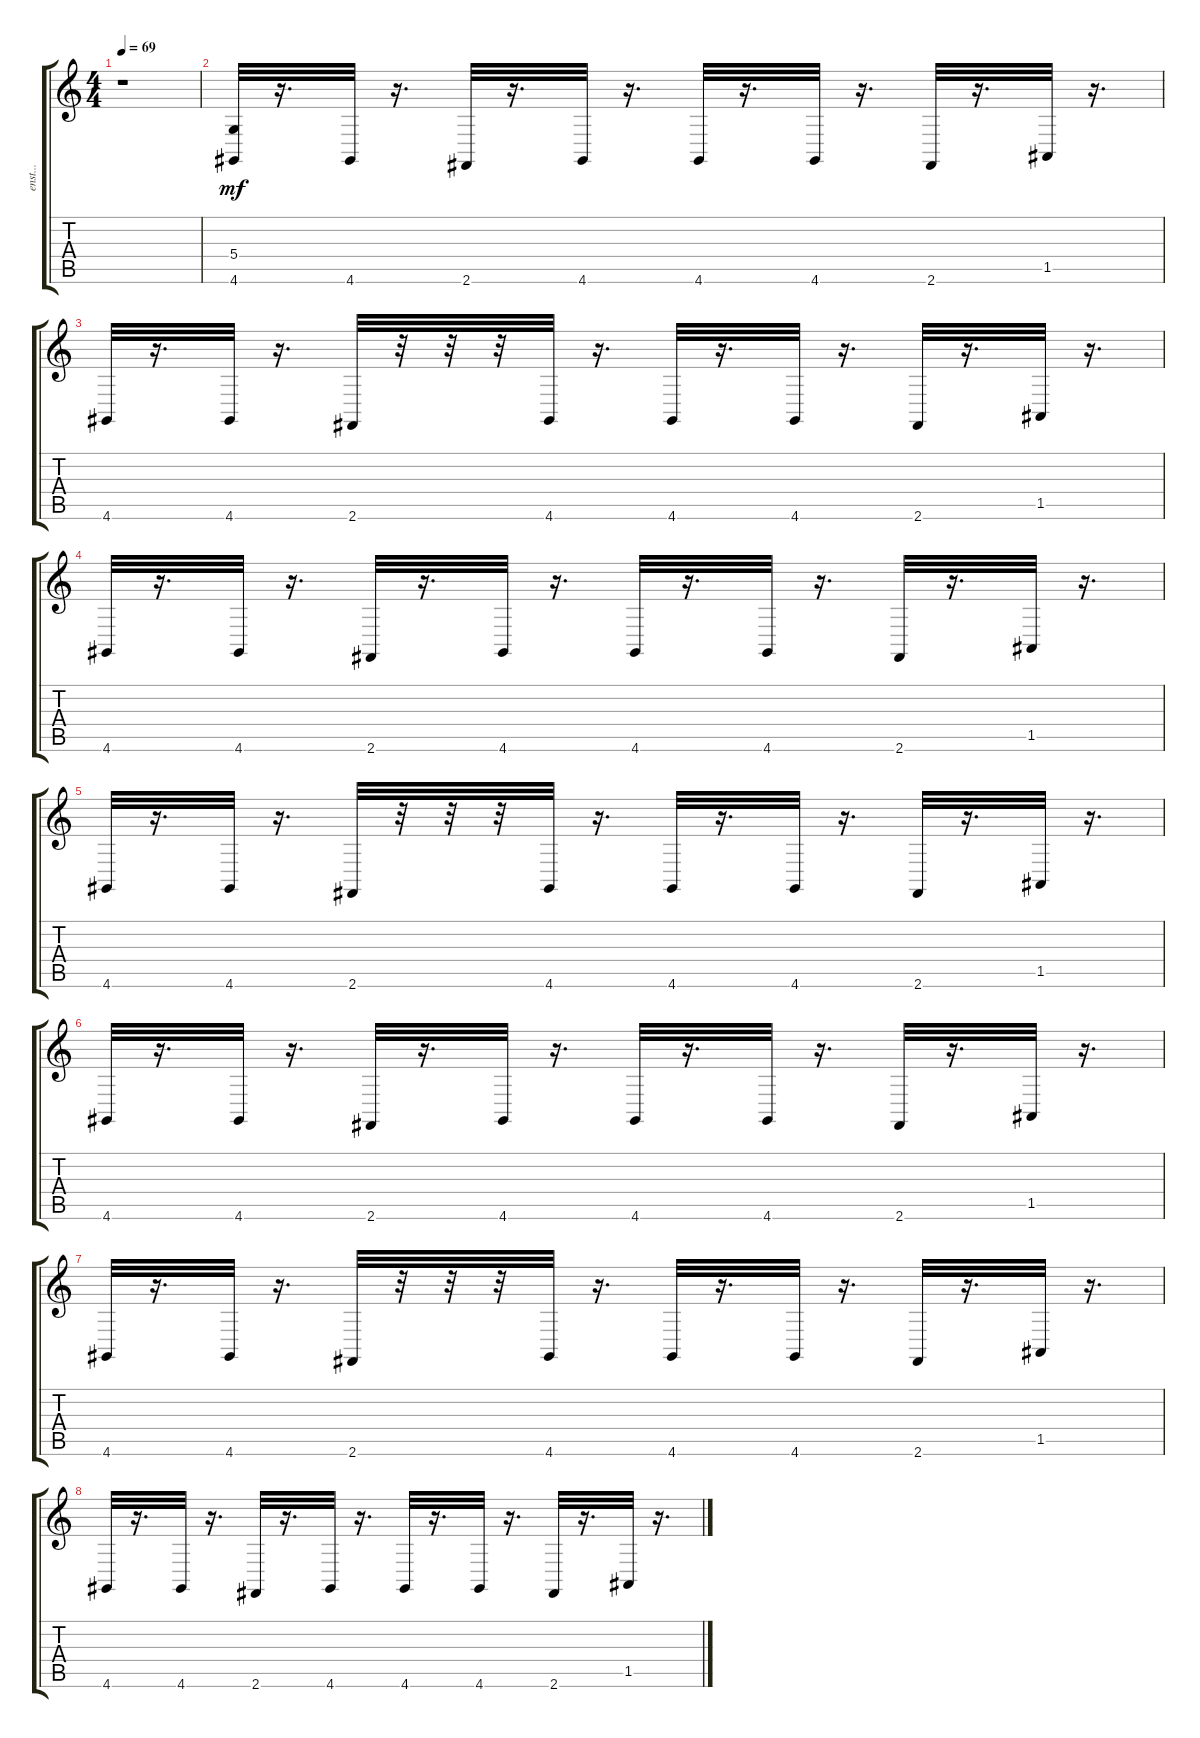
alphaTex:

\track ("enst..." "enst...") {instrument drawbarorgan}
\staff {score tabs}
\tuning (E4 B3 G3 D3 A2 E2) {hide}
\ts (4 4)
\tempo 69
\clef g2
\ks c
r.1{dy mf instrument drawbarorgan} |
(5.4 4.6).32 r.16{d} 4.6.32 r.16{d} 2.6.32 r.16{d} 4.6.32 r.16{d} 4.6.32 r.16{d} 4.6.32 r.16{d} 2.6.32 r.16{d} 1.5.32 r.16{d} |
4.6.32 r.16{d} 4.6.32 r.16{d} 2.6.32 r.32 r.32 r.32 4.6.32 r.16{d} 4.6.32 r.16{d} 4.6.32 r.16{d} 2.6.32 r.16{d} 1.5.32 r.16{d} |
4.6.32 r.16{d} 4.6.32 r.16{d} 2.6.32 r.16{d} 4.6.32 r.16{d} 4.6.32 r.16{d} 4.6.32 r.16{d} 2.6.32 r.16{d} 1.5.32 r.16{d} |
4.6.32 r.16{d} 4.6.32 r.16{d} 2.6.32 r.32 r.32 r.32 4.6.32 r.16{d} 4.6.32 r.16{d} 4.6.32 r.16{d} 2.6.32 r.16{d} 1.5.32 r.16{d} |
4.6.32 r.16{d} 4.6.32 r.16{d} 2.6.32 r.16{d} 4.6.32 r.16{d} 4.6.32 r.16{d} 4.6.32 r.16{d} 2.6.32 r.16{d} 1.5.32 r.16{d} |
4.6.32 r.16{d} 4.6.32 r.16{d} 2.6.32 r.32 r.32 r.32 4.6.32 r.16{d} 4.6.32 r.16{d} 4.6.32 r.16{d} 2.6.32 r.16{d} 1.5.32 r.16{d} |
4.6.32 r.16{d} 4.6.32 r.16{d} 2.6.32 r.16{d} 4.6.32 r.16{d} 4.6.32 r.16{d} 4.6.32 r.16{d} 2.6.32 r.16{d} 1.5.32 r.16{d}
